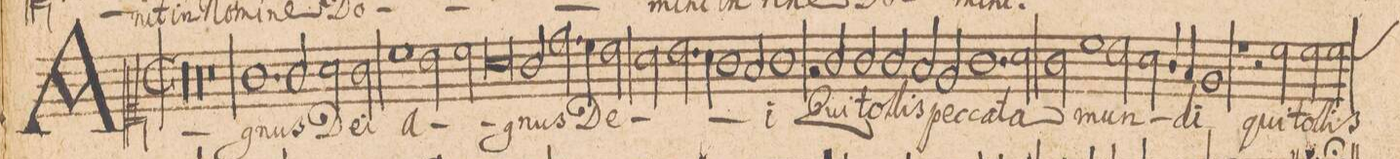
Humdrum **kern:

**kern	**text
*I"[CANTVS.]	*
*clefC1	*
*k[]	*
*met(C|)	*
*M2/1	*
0r	.
=2-	=2-
0r	.
=3-	=3-
0r	.
=4-	=4-
0r	.
=5-	=5-
0r	.
=6-	=6-
1.g	A-
2g/	-gnus
=7-	=7-
*2\right	*
2a\	De-
2g\	-i
1cc	a-
=8-	=8-
2b\	.
2cc\	.
0a	.
=9-	=9-
2g/	-gnus
2.dd\	.
=10-	=10-
4cc\	De-
2b\	.
2a\	.
2.b\	.
=11-	=11-
4a\	.
1g	.
2f/	.
=12-	=12-
1g	-i
2r	.
2g/	Qui
=13-	=13-
2g/	tol-
2g/	-lis
2f/	.
2e/	pec-
=14-	=14-
1.g	-ca-
2a\	-ta
=15-	=15-
2g\	.
1cc	mun-
2b\	.
=16-	=16-
2a\	.
4g/	.
4f/	.
1e	-di
=17-	=17-
1rdd	.
2r	.
2cc\	qui
=18-	=18-
2cc\	tol-
*custos:b	*
2cc\	-lis
*-	*-
